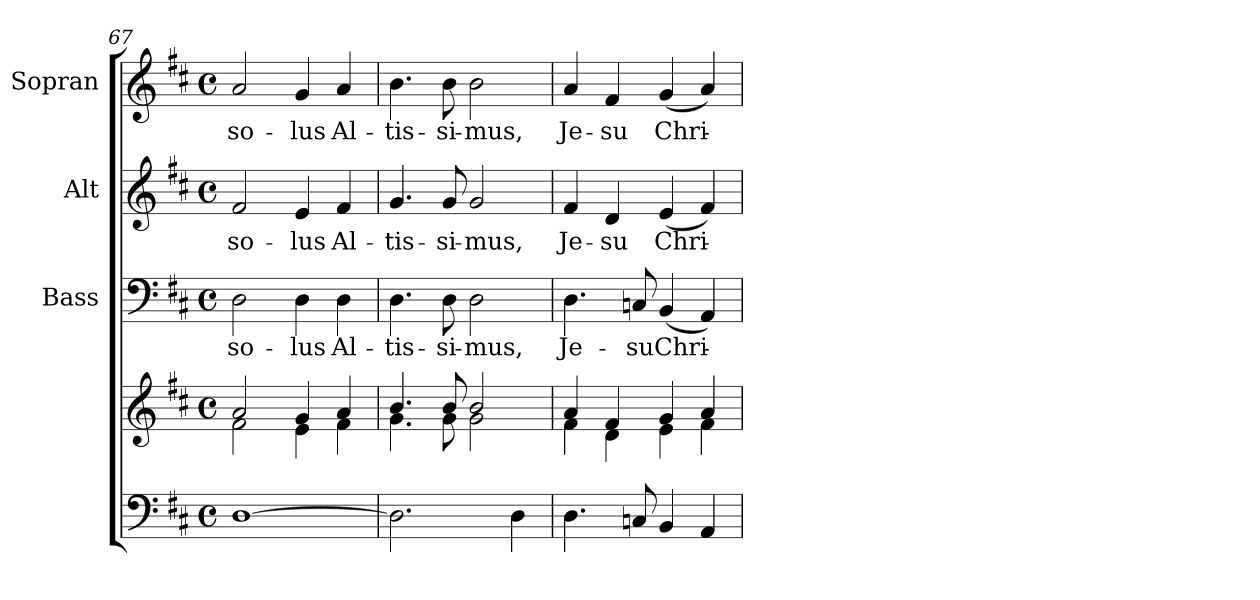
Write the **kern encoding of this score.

**kern	**kern	**kern	**text	**kern	**text	**kern	**text
*part4	*part4	*part3	*part3	*part2	*part2	*part1	*part1
*staff5	*staff4	*staff3	*staff3	*staff2	*staff2	*staff1	*staff1
*	*	*I"Bass	*	*I"Alt	*	*I"Sopran	*
*	*	*I'B.	*	*I'A.	*	*I'S.	*
*clefF4	*clefG2	*clefF4	*	*clefG2	*	*clefG2	*
*k[f#c#]	*k[f#c#]	*k[f#c#]	*	*k[f#c#]	*	*k[f#c#]	*
*D:	*D:	*D:	*	*D:	*	*D:	*
*M4/4	*M4/4	*M4/4	*	*M4/4	*	*M4/4	*
*met(c)	*met(c)	*met(c)	*	*met(c)	*	*met(c)	*
=67	=67	=67	=67	=67	=67	=67	=67
*	*^	*	*	*	*	*	*
!	!	!	!	!LO:LY:b	!	!LO:LY:b	!	!LO:LY:b
[1D	2a/	2f#\	2D\	so-	2f#/	so-	2a/	so-
!	!	!	!	!LO:LY:b	!	!LO:LY:b	!	!LO:LY:b
.	4g/	4e\	4D\	-lus	4e/	-lus	4g/	-lus
!	!	!	!	!LO:LY:b	!	!LO:LY:b	!	!LO:LY:b
.	4a/	4f#\	4D\	Al-	4f#/	Al-	4a/	Al-
=68	=68	=68	=68	=68	=68	=68	=68	=68
!	!	!	!	!LO:LY:b	!	!LO:LY:b	!	!LO:LY:b
2.D\]	4.b/	4.g\	4.D\	-tis-	4.g/	-tis-	4.b\	-tis-
!	!	!	!	!LO:LY:b	!	!LO:LY:b	!	!LO:LY:b
.	8b/	8g\	8D\	-si-	8g/	-si-	8b\	-si-
!	!	!	!	!LO:LY:b	!	!LO:LY:b	!	!LO:LY:b
.	2b/	2g\	2D\	-mus,	2g/	-mus,	2b\	-mus,
4D\	.	.	.	.	.	.	.	.
!!LO:PB:g=z
=69	=69	=69	=69	=69	=69	=69	=69	=69
!	!	!	!	!LO:LY:b	!	!LO:LY:b	!	!LO:LY:b
4.D\	4a/	4f#\	4.D\	Je-	4f#/	Je-	4a/	Je-
!	!	!	!	!	!	!LO:LY:b	!	!LO:LY:b
.	4f#/	4d\	.	.	4d/	-su	4f#/	-su
!	!	!	!	!LO:LY:b	!	!	!	!
8Cn/	.	.	8Cn/	-su	.	.	.	.
!	!	!	!	!LO:LY:b	!	!LO:LY:b	!	!LO:LY:b
4BB/	4g/	4e\	(<4BB/	Chri-	(<4e/	Chri-	(<4g/	Chri-
4AA/	4a/	4f#\	4AA/)	.	4f#/)	.	4a/)	.
*	*v	*v	*	*	*	*	*	*
=	=	=	=	=	=	=	=
*-	*-	*-	*-	*-	*-	*-	*-
